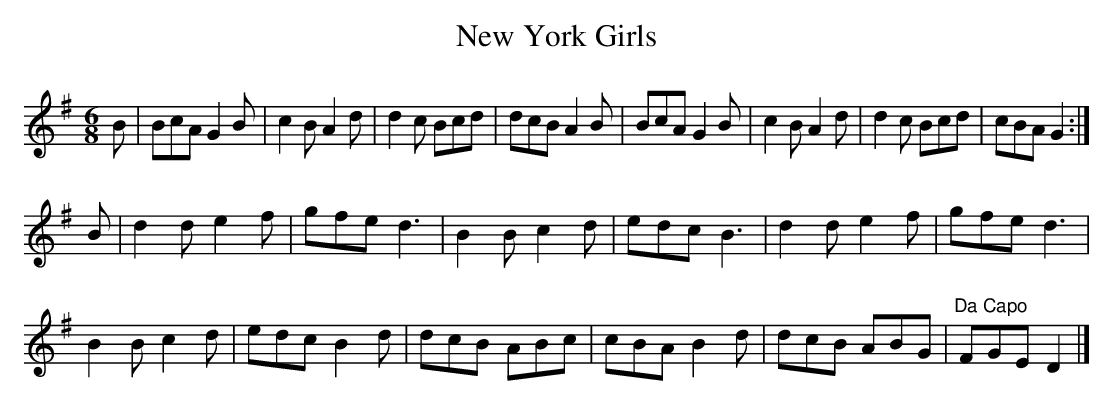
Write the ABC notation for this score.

X:1
T:New York Girls
M:6/8
K:G major
B|\
BcA G2B| c2B A2d| d2c Bcd| dcB A2B|\
BcA G2B| c2B A2d| d2c Bcd| cBA G2:|
B|\
d2d e2f| gfe d3| B2B c2d| edc B3|\
d2d e2f| gfe d3|
B2B c2d| edc B2d|\
dcB ABc| cBA B2d| dcB ABG| "Da Capo" FGE D2 |]
